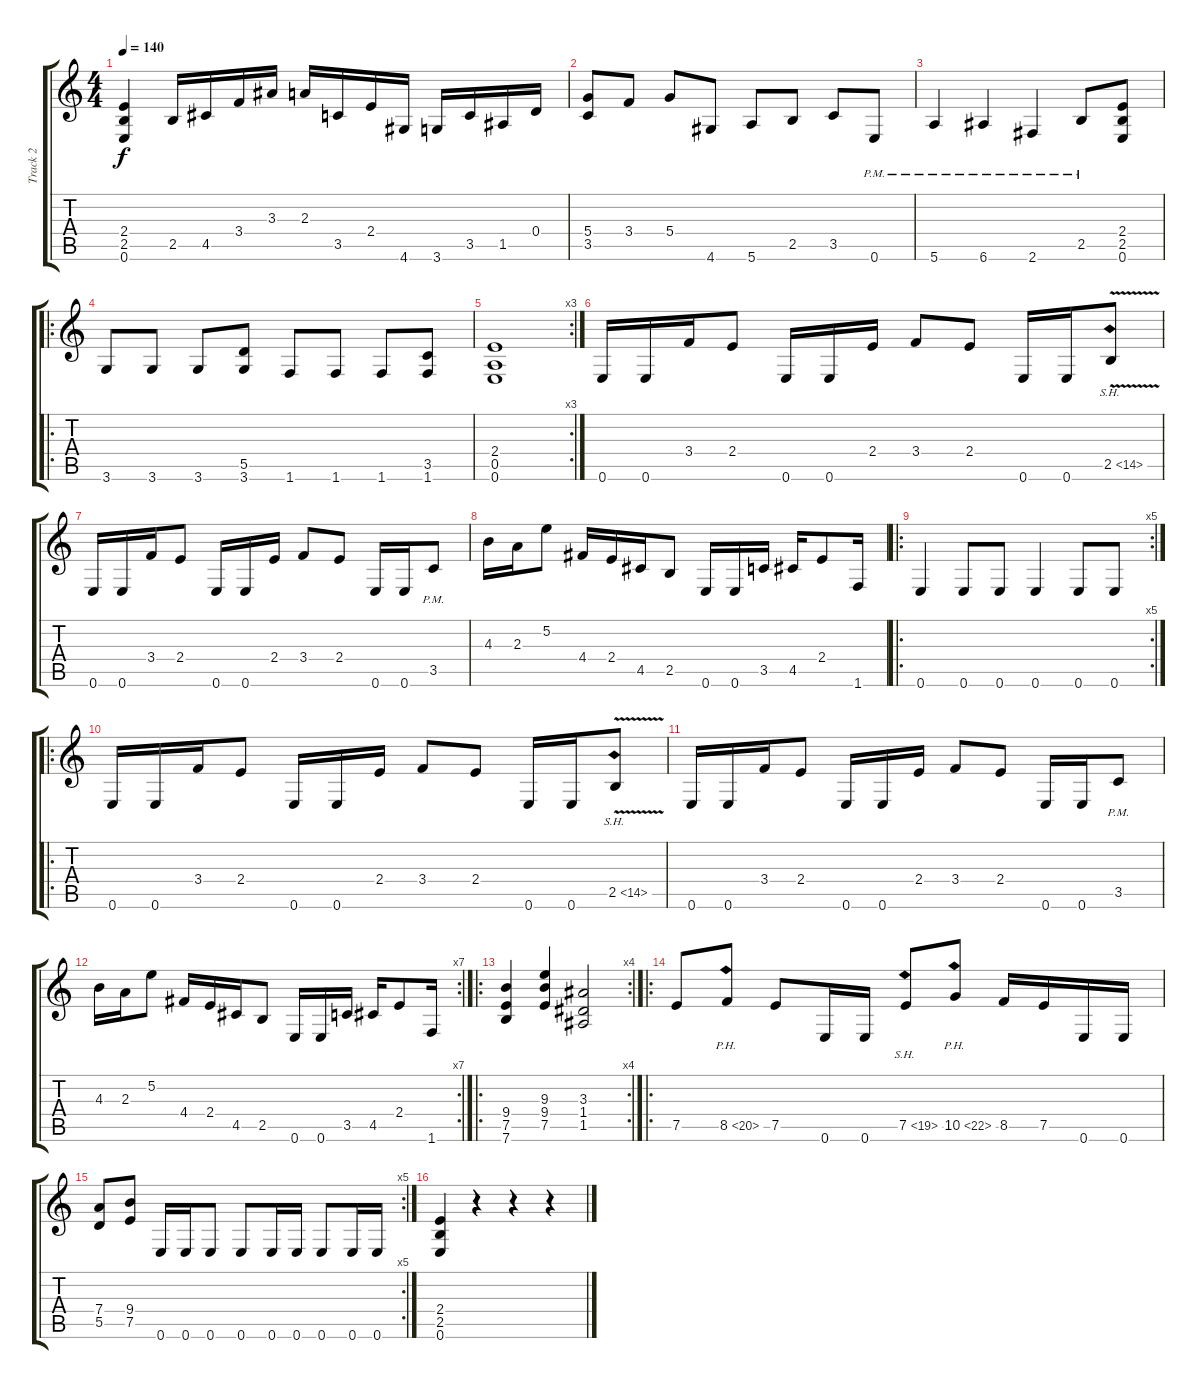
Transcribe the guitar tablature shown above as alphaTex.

\track ("Track 2" "Track 2") {instrument distortionguitar}
\staff {score tabs}
\tuning (E4 B3 G3 D3 A2 E2) {hide}
\ts (4 4)
\tempo 140
\clef g2
\ks c
(2.4 2.5 0.6).4{dy f instrument distortionguitar} 2.5.16 4.5.16 3.4.16 3.3.16 2.3.16 3.5.16 2.4.16 4.6.16 3.6.16 3.5.16 1.5.16 0.4.16 |
(5.4 3.5).8 3.4.8 5.4.8 4.6.8 5.6.8 2.5.8 3.5.8 0.6{pm}.8 |
5.6{pm}.4 6.6{pm}.4 2.6{pm}.4 2.5{pm}.8 (2.4 2.5 0.6).8 |
\ro
3.6.8 3.6.8 3.6.8 (5.5 3.6).8 1.6.8 1.6.8 1.6.8 (3.5 1.6).8 |
\rc 3
(2.4 0.5 0.6).1 |
0.6.16 0.6.16 3.4.16 2.4.8 0.6.16 0.6.16 2.4.16 3.4.8 2.4.8 0.6.16 0.6.16 2.5{sh 12 v}.8 |
0.6.16 0.6.16 3.4.16 2.4.8 0.6.16 0.6.16 2.4.16 3.4.8 2.4.8 0.6.16 0.6.16 3.5{pm}.8 |
4.3.16 2.3.16 5.2.8 4.4.16 2.4.16 4.5.16 2.5.8 0.6.16 0.6.16 3.5.16 4.5.16 2.4.8 1.6.16 |
\ro
\rc 5
0.6.4 0.6.8 0.6.8 0.6.4 0.6.8 0.6.8 |
\ro
0.6.16 0.6.16 3.4.16 2.4.8 0.6.16 0.6.16 2.4.16 3.4.8 2.4.8 0.6.16 0.6.16 2.5{sh 12 v}.8 |
0.6.16 0.6.16 3.4.16 2.4.8 0.6.16 0.6.16 2.4.16 3.4.8 2.4.8 0.6.16 0.6.16 3.5{pm}.8 |
\rc 7
4.3.16 2.3.16 5.2.8 4.4.16 2.4.16 4.5.16 2.5.8 0.6.16 0.6.16 3.5.16 4.5.16 2.4.8 1.6.16 |
\ro
\rc 4
(9.4 7.5 7.6).4 (9.3 9.4 7.5).4 (3.3 1.4 1.5).2 |
\ro
7.5.8 8.5{ph 12}.8 7.5.8 0.6.16 0.6.16 7.5{sh 12}.8 10.5{ph 12}.8 8.5.16 7.5.16 0.6.16 0.6.16 |
\rc 5
(7.4 5.5).8 (9.4 7.5).8 0.6.16 0.6.16 0.6.8 0.6.8 0.6.16 0.6.16 0.6.8 0.6.16 0.6.16 |
(2.4 2.5 0.6).4 r.4 r.4 r.4
